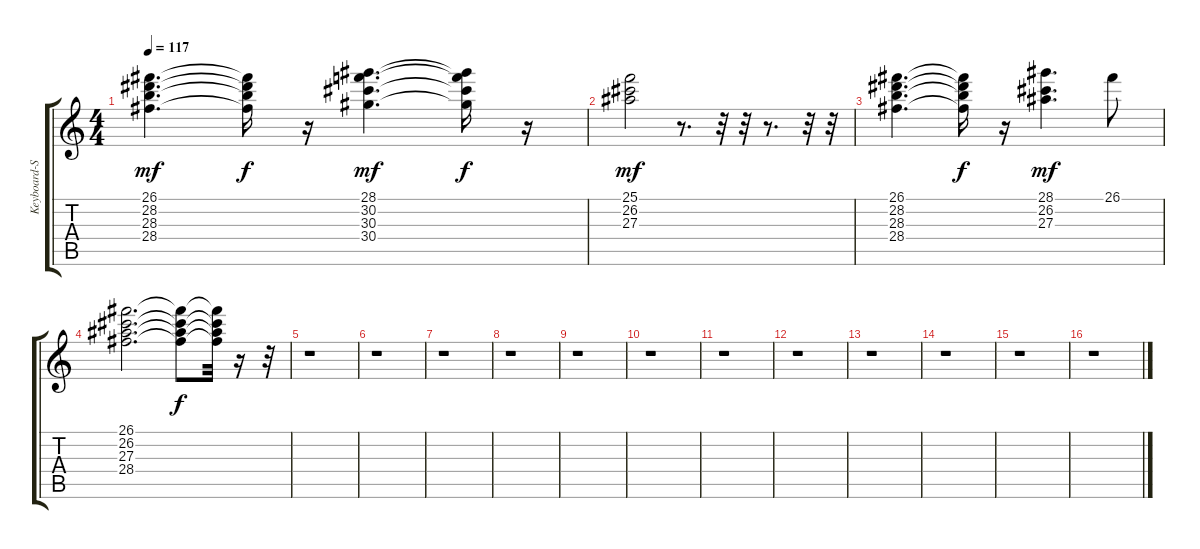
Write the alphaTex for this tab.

\track ("Keyboard-String(background)" "Keyboard-S") {instrument stringensemble1}
\staff {score tabs}
\tuning (E4 B3 G3 D3 A2 E2) {hide}
\ts (4 4)
\tempo 117
\clef g2
\ks c
(26.1 28.2 28.3 28.4).4{d dy mf} (26.1{t} 28.2{t} 28.3{t} 28.4{t}).16{dy f} r.16 (28.1 30.2 30.3 30.4).4{d dy mf} (28.1{t} 30.2{t} 30.3{t} 30.4{t}).16{dy f} r.16 |
(25.1 26.2 27.3).2{dy mf} r.8{d} r.32 r.32 r.8{d} r.32 r.32 |
(26.1 28.2 28.3 28.4).4{d} (26.1{t} 28.2{t} 28.3{t} 28.4{t}).16{dy f} r.16 (28.1 26.2 27.3).4{d dy mf} 26.1.8 |
(26.1 26.2 27.3 28.4).2{d} (26.1{t} 26.2{t} 27.3{t} 28.4{t}).8{dy f} (26.1{t} 26.2{t} 27.3{t} 28.4{t}).32 r.16 r.32 |
r.1 |
r.1 |
r.1 |
r.1 |
r.1 |
r.1 |
r.1 |
r.1 |
r.1 |
r.1 |
r.1 |
r.1
